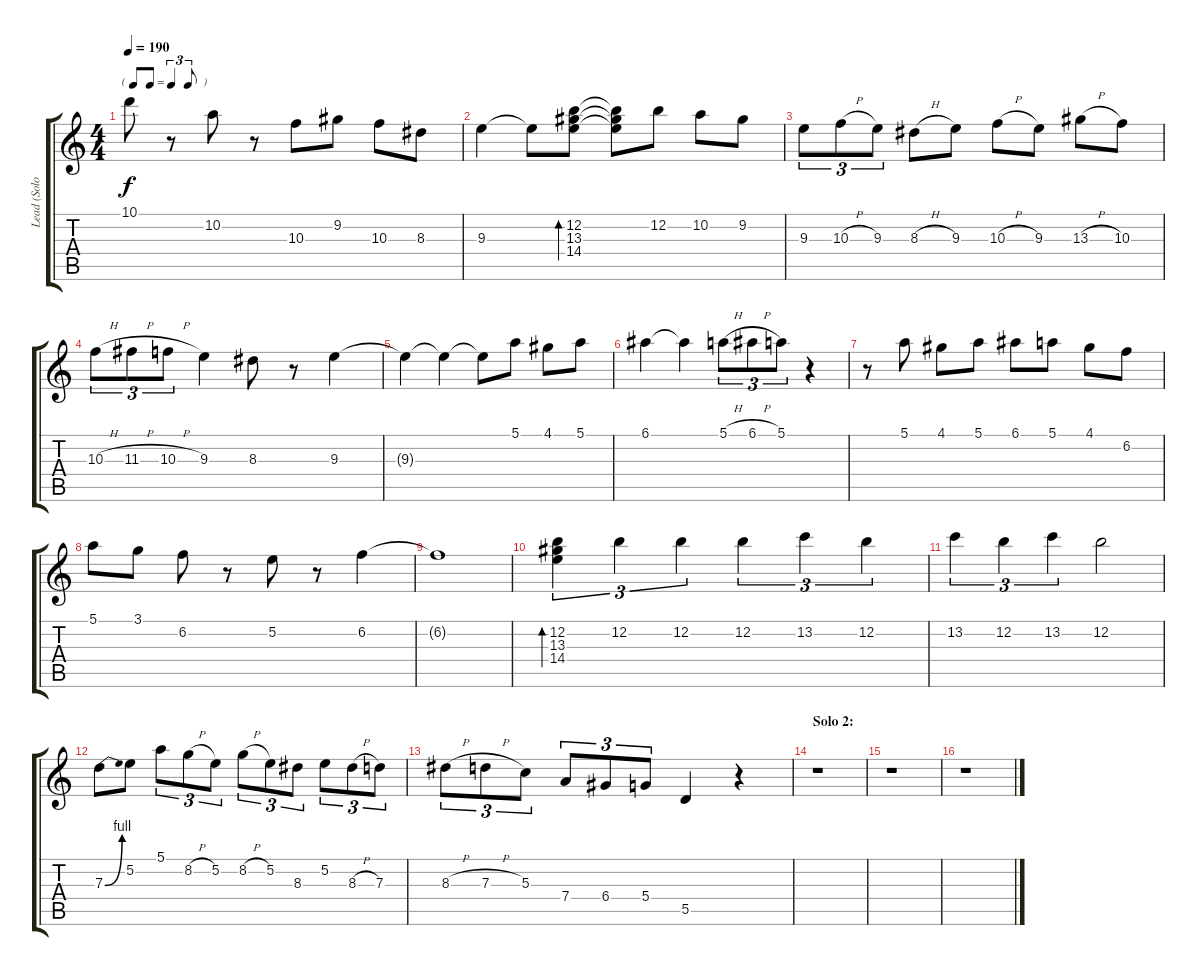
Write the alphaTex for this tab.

\track ("Lead (Solo 1 + Fills)" "Lead (Solo") {instrument distortionguitar}
\staff {score tabs}
\tuning (E4 B3 G3 D3 A2 E2) {hide}
\ts (4 4)
\tf triplet8th
\tempo 190
\clef g2
\ks c
10.1.8{dy f} r.8 10.2.8 r.8 10.3.8 9.2.8 10.3.8 8.3.8 |
9.3.4 9.3{t}.8 (12.2 13.3 14.4).8{bd 240} (12.2{t} 13.3{t} 14.4{t}).8 12.2.8 10.2.8 9.2.8 |
9.3.8{tu (3 2)} 10.3{h}.8{tu (3 2)} 9.3.8{tu (3 2)} 8.3{h}.8 9.3.8 10.3{h}.8 9.3.8 13.3{h}.8 10.3.8 |
10.3{h}.8{tu (3 2)} 11.3{h}.8{tu (3 2)} 10.3{h}.8{tu (3 2)} 9.3.4 8.3.8 r.8 9.3.4 |
9.3{t}.4 9.3{t}.4 9.3{t}.8 5.1.8 4.1.8 5.1.8 |
6.1.4 6.1{t}.4 5.1{h}.8{tu (3 2)} 6.1{h}.8{tu (3 2)} 5.1.8{tu (3 2)} r.4 |
r.8 5.1.8 4.1.8 5.1.8 6.1.8 5.1.8 4.1.8 6.2.8 |
5.1.8 3.1.8 6.2.8 r.8 5.2.8 r.8 6.2.4 |
6.2{t}.1 |
(12.2 13.3 14.4).4{tu (3 2) bd 240} 12.2.4{tu (3 2)} 12.2.4{tu (3 2)} 12.2.4{tu (3 2)} 13.2.4{tu (3 2)} 12.2.4{tu (3 2)} |
13.2.4{tu (3 2)} 12.2.4{tu (3 2)} 13.2.4{tu (3 2)} 12.2.2 |
7.3{be (bend 0 0 60 4)}.8 5.2.8 5.1.8{tu (3 2)} 8.2{h}.8{tu (3 2)} 5.2.8{tu (3 2)} 8.2{h}.8{tu (3 2)} 5.2.8{tu (3 2)} 8.3.8{tu (3 2)} 5.2.8{tu (3 2)} 8.3{h}.8{tu (3 2)} 7.3.8{tu (3 2)} |
8.3{h}.8{tu (3 2)} 7.3{h}.8{tu (3 2)} 5.3.8{tu (3 2)} 7.4.8{tu (3 2)} 6.4.8{tu (3 2)} 5.4.8{tu (3 2)} 5.5.4 r.4 |
\section ("" "Solo 2:")
r.1 |
r.1 |
r.1
